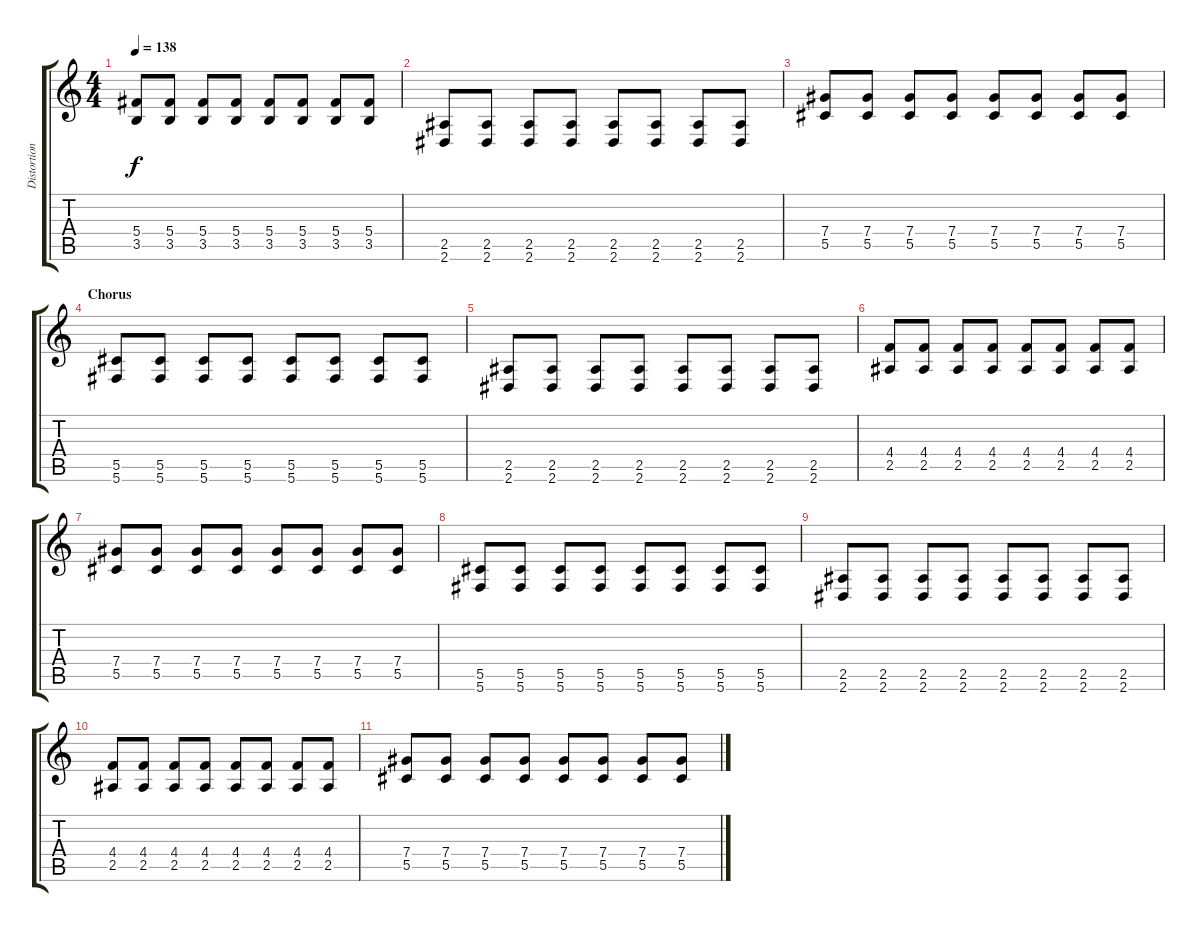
\track ("Distortion" "Distortion") {instrument distortionguitar}
\staff {score tabs}
\tuning (Eb4 Bb3 Gb3 Db3 Ab2 Db2) {hide}
\ts (4 4)
\tempo 138
\clef g2
\ks c
(5.4 3.5).8{dy f} (5.4 3.5).8 (5.4 3.5).8 (5.4 3.5).8 (5.4 3.5).8 (5.4 3.5).8 (5.4 3.5).8 (5.4 3.5).8 |
(2.5 2.6).8 (2.5 2.6).8 (2.5 2.6).8 (2.5 2.6).8 (2.5 2.6).8 (2.5 2.6).8 (2.5 2.6).8 (2.5 2.6).8 |
(7.4 5.5).8 (7.4 5.5).8 (7.4 5.5).8 (7.4 5.5).8 (7.4 5.5).8 (7.4 5.5).8 (7.4 5.5).8 (7.4 5.5).8 |
\section ("" "Chorus")
(5.5 5.6).8 (5.5 5.6).8 (5.5 5.6).8 (5.5 5.6).8 (5.5 5.6).8 (5.5 5.6).8 (5.5 5.6).8 (5.5 5.6).8 |
(2.5 2.6).8 (2.5 2.6).8 (2.5 2.6).8 (2.5 2.6).8 (2.5 2.6).8 (2.5 2.6).8 (2.5 2.6).8 (2.5 2.6).8 |
(4.4 2.5).8 (4.4 2.5).8 (4.4 2.5).8 (4.4 2.5).8 (4.4 2.5).8 (4.4 2.5).8 (4.4 2.5).8 (4.4 2.5).8 |
(7.4 5.5).8 (7.4 5.5).8 (7.4 5.5).8 (7.4 5.5).8 (7.4 5.5).8 (7.4 5.5).8 (7.4 5.5).8 (7.4 5.5).8 |
(5.5 5.6).8 (5.5 5.6).8 (5.5 5.6).8 (5.5 5.6).8 (5.5 5.6).8 (5.5 5.6).8 (5.5 5.6).8 (5.5 5.6).8 |
(2.5 2.6).8 (2.5 2.6).8 (2.5 2.6).8 (2.5 2.6).8 (2.5 2.6).8 (2.5 2.6).8 (2.5 2.6).8 (2.5 2.6).8 |
(4.4 2.5).8 (4.4 2.5).8 (4.4 2.5).8 (4.4 2.5).8 (4.4 2.5).8 (4.4 2.5).8 (4.4 2.5).8 (4.4 2.5).8 |
(7.4 5.5).8 (7.4 5.5).8 (7.4 5.5).8 (7.4 5.5).8 (7.4 5.5).8 (7.4 5.5).8 (7.4 5.5).8 (7.4 5.5).8
